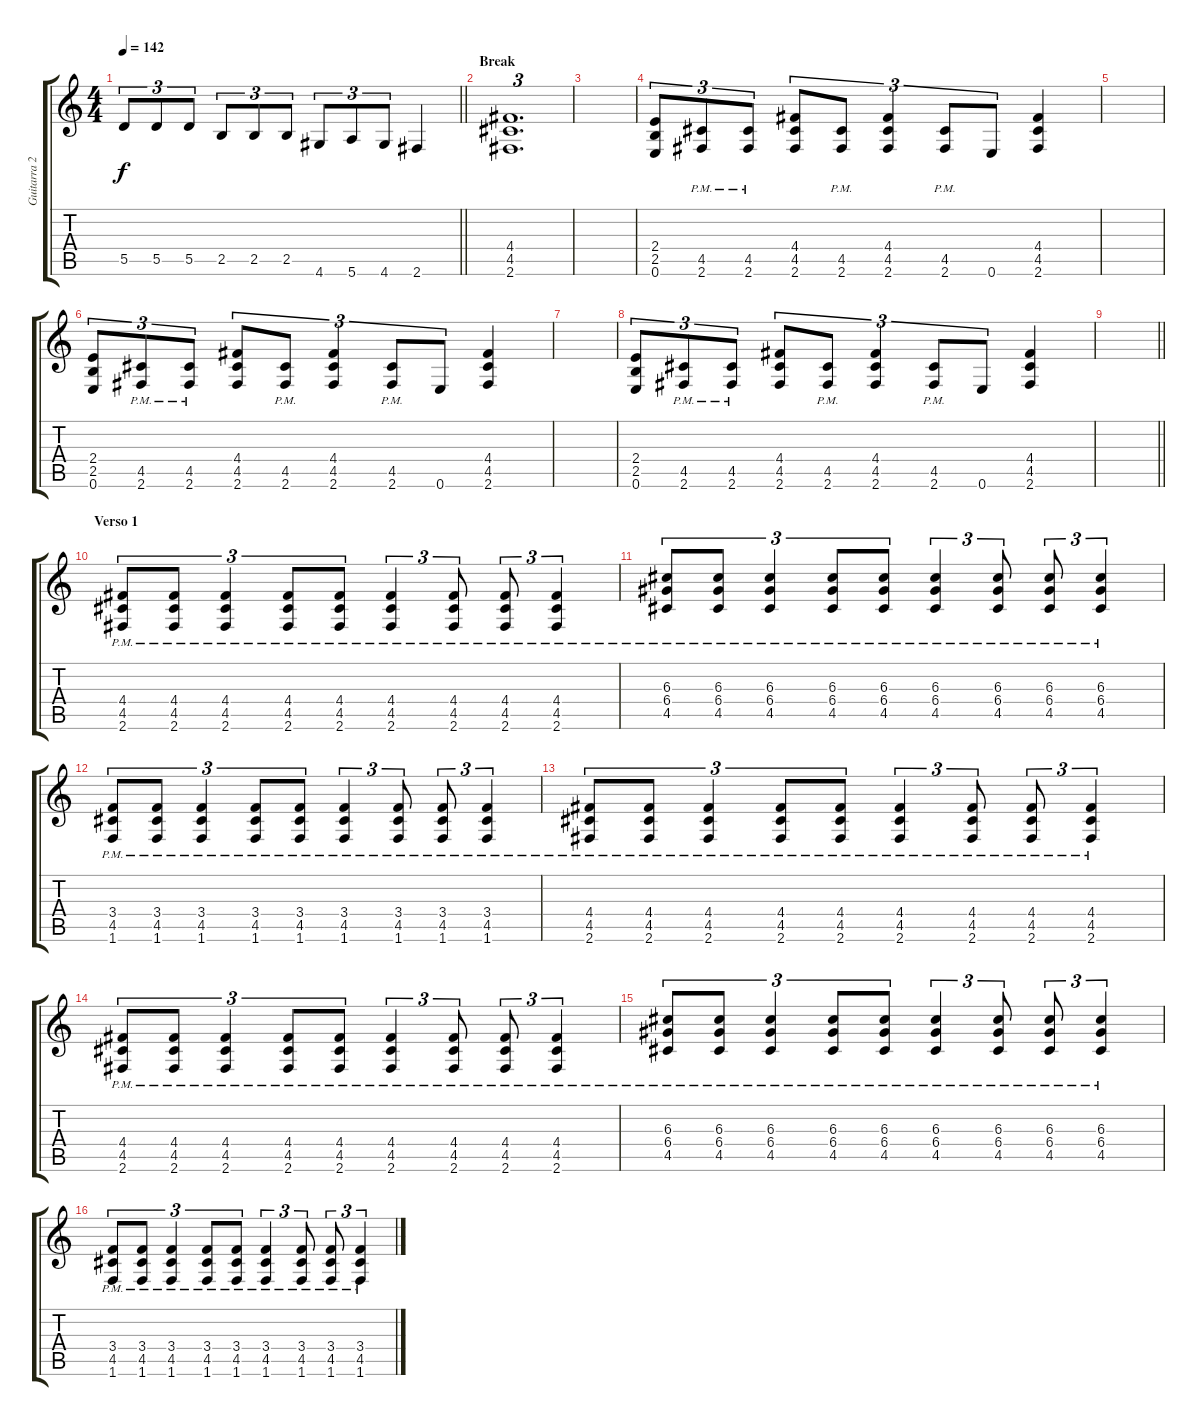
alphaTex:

\track ("Guitarra 2" "Guitarra 2") {instrument overdrivenguitar}
\staff {score tabs}
\tuning (E4 B3 G3 D3 A2 E2) {hide}
\ts (4 4)
\tempo 142
\clef g2
\barLineRight lightlight
\ks c
5.5.8{tu (3 2) dy f} 5.5.8{tu (3 2)} 5.5.8{tu (3 2)} 2.5.8{tu (3 2)} 2.5.8{tu (3 2)} 2.5.8{tu (3 2)} 4.6.8{tu (3 2)} 5.6.8{tu (3 2)} 4.6.8{tu (3 2)} 2.6.4 |
\section ("" "Break")
(4.4 4.5 2.6).1{d tu (3 2)} |
|
(2.4 2.5 0.6).8{tu (3 2)} (4.5{pm} 2.6{pm}).8{tu (3 2)} (4.5{pm} 2.6{pm}).8{tu (3 2)} (4.4 4.5 2.6).8{tu (3 2)} (4.5{pm} 2.6{pm}).8{tu (3 2)} (4.4 4.5 2.6).4{tu (3 2)} (4.5{pm} 2.6{pm}).8{tu (3 2)} 0.6.8{tu (3 2)} (4.4 4.5 2.6).4 |
|
(2.4 2.5 0.6).8{tu (3 2)} (4.5{pm} 2.6{pm}).8{tu (3 2)} (4.5{pm} 2.6{pm}).8{tu (3 2)} (4.4 4.5 2.6).8{tu (3 2)} (4.5{pm} 2.6{pm}).8{tu (3 2)} (4.4 4.5 2.6).4{tu (3 2)} (4.5{pm} 2.6{pm}).8{tu (3 2)} 0.6.8{tu (3 2)} (4.4 4.5 2.6).4 |
|
(2.4 2.5 0.6).8{tu (3 2)} (4.5{pm} 2.6{pm}).8{tu (3 2)} (4.5{pm} 2.6{pm}).8{tu (3 2)} (4.4 4.5 2.6).8{tu (3 2)} (4.5{pm} 2.6{pm}).8{tu (3 2)} (4.4 4.5 2.6).4{tu (3 2)} (4.5{pm} 2.6{pm}).8{tu (3 2)} 0.6.8{tu (3 2)} (4.4 4.5 2.6).4 |
\barLineRight lightlight
|
\section ("" "Verso 1")
(4.4{pm} 4.5{pm} 2.6{pm}).8{tu (3 2)} (4.4{pm} 4.5{pm} 2.6{pm}).8{tu (3 2)} (4.4{pm} 4.5{pm} 2.6{pm}).4{tu (3 2)} (4.4{pm} 4.5{pm} 2.6{pm}).8{tu (3 2)} (4.4{pm} 4.5{pm} 2.6{pm}).8{tu (3 2)} (4.4{pm} 4.5{pm} 2.6{pm}).4{tu (3 2)} (4.4{pm} 4.5{pm} 2.6{pm}).8{tu (3 2)} (4.4{pm} 4.5{pm} 2.6{pm}).8{tu (3 2)} (4.4{pm} 4.5{pm} 2.6{pm}).4{tu (3 2)} |
(6.3{pm} 6.4{pm} 4.5{pm}).8{tu (3 2)} (6.3{pm} 6.4{pm} 4.5{pm}).8{tu (3 2)} (6.3{pm} 6.4{pm} 4.5{pm}).4{tu (3 2)} (6.3{pm} 6.4{pm} 4.5{pm}).8{tu (3 2)} (6.3{pm} 6.4{pm} 4.5{pm}).8{tu (3 2)} (6.3{pm} 6.4{pm} 4.5{pm}).4{tu (3 2)} (6.3{pm} 6.4{pm} 4.5{pm}).8{tu (3 2)} (6.3{pm} 6.4{pm} 4.5{pm}).8{tu (3 2)} (6.3{pm} 6.4{pm} 4.5{pm}).4{tu (3 2)} |
(3.4{pm} 4.5{pm} 1.6{pm}).8{tu (3 2)} (3.4{pm} 4.5{pm} 1.6{pm}).8{tu (3 2)} (3.4{pm} 4.5{pm} 1.6{pm}).4{tu (3 2)} (3.4{pm} 4.5{pm} 1.6{pm}).8{tu (3 2)} (3.4{pm} 4.5{pm} 1.6{pm}).8{tu (3 2)} (3.4{pm} 4.5{pm} 1.6{pm}).4{tu (3 2)} (3.4{pm} 4.5{pm} 1.6{pm}).8{tu (3 2)} (3.4{pm} 4.5{pm} 1.6{pm}).8{tu (3 2)} (3.4{pm} 4.5{pm} 1.6{pm}).4{tu (3 2)} |
(4.4{pm} 4.5{pm} 2.6{pm}).8{tu (3 2)} (4.4{pm} 4.5{pm} 2.6{pm}).8{tu (3 2)} (4.4{pm} 4.5{pm} 2.6{pm}).4{tu (3 2)} (4.4{pm} 4.5{pm} 2.6{pm}).8{tu (3 2)} (4.4{pm} 4.5{pm} 2.6{pm}).8{tu (3 2)} (4.4{pm} 4.5{pm} 2.6{pm}).4{tu (3 2)} (4.4{pm} 4.5{pm} 2.6{pm}).8{tu (3 2)} (4.4{pm} 4.5{pm} 2.6{pm}).8{tu (3 2)} (4.4{pm} 4.5{pm} 2.6{pm}).4{tu (3 2)} |
(4.4{pm} 4.5{pm} 2.6{pm}).8{tu (3 2)} (4.4{pm} 4.5{pm} 2.6{pm}).8{tu (3 2)} (4.4{pm} 4.5{pm} 2.6{pm}).4{tu (3 2)} (4.4{pm} 4.5{pm} 2.6{pm}).8{tu (3 2)} (4.4{pm} 4.5{pm} 2.6{pm}).8{tu (3 2)} (4.4{pm} 4.5{pm} 2.6{pm}).4{tu (3 2)} (4.4{pm} 4.5{pm} 2.6{pm}).8{tu (3 2)} (4.4{pm} 4.5{pm} 2.6{pm}).8{tu (3 2)} (4.4{pm} 4.5{pm} 2.6{pm}).4{tu (3 2)} |
(6.3{pm} 6.4{pm} 4.5{pm}).8{tu (3 2)} (6.3{pm} 6.4{pm} 4.5{pm}).8{tu (3 2)} (6.3{pm} 6.4{pm} 4.5{pm}).4{tu (3 2)} (6.3{pm} 6.4{pm} 4.5{pm}).8{tu (3 2)} (6.3{pm} 6.4{pm} 4.5{pm}).8{tu (3 2)} (6.3{pm} 6.4{pm} 4.5{pm}).4{tu (3 2)} (6.3{pm} 6.4{pm} 4.5{pm}).8{tu (3 2)} (6.3{pm} 6.4{pm} 4.5{pm}).8{tu (3 2)} (6.3{pm} 6.4{pm} 4.5{pm}).4{tu (3 2)} |
(3.4{pm} 4.5{pm} 1.6{pm}).8{tu (3 2)} (3.4{pm} 4.5{pm} 1.6{pm}).8{tu (3 2)} (3.4{pm} 4.5{pm} 1.6{pm}).4{tu (3 2)} (3.4{pm} 4.5{pm} 1.6{pm}).8{tu (3 2)} (3.4{pm} 4.5{pm} 1.6{pm}).8{tu (3 2)} (3.4{pm} 4.5{pm} 1.6{pm}).4{tu (3 2)} (3.4{pm} 4.5{pm} 1.6{pm}).8{tu (3 2)} (3.4{pm} 4.5{pm} 1.6{pm}).8{tu (3 2)} (3.4{pm} 4.5{pm} 1.6{pm}).4{tu (3 2)}
